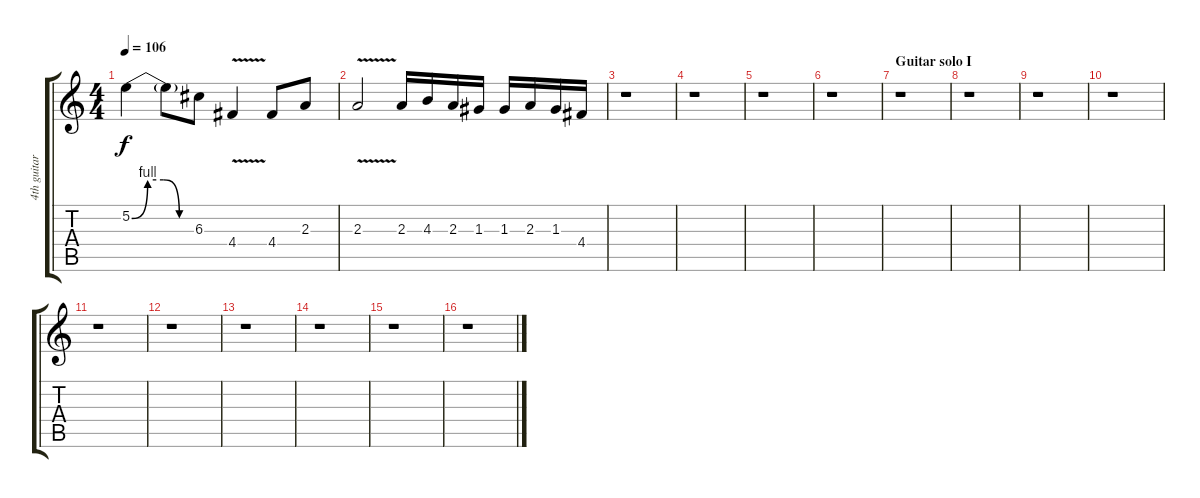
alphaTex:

\track ("4th guitar" "4th guitar") {instrument distortionguitar}
\staff {score tabs}
\tuning (E4 B3 G3 D3 A2 E2) {hide}
\ts (4 4)
\tempo 106
\clef g2
\ks c
5.2{be (custom 0 0 15 4 30 4 45 0 60 0)}.4{dy f} 5.2{t}.8 6.3.8 4.4{v}.4 4.4.8 2.3.8 |
2.3{v}.2 2.3.16 4.3.16 2.3.16 1.3.16 1.3.16 2.3.16 1.3.16 4.4.16 |
r.1 |
r.1 |
r.1 |
r.1 |
\section ("" "Guitar solo I")
r.1 |
r.1 |
r.1 |
r.1 |
r.1 |
r.1 |
r.1 |
r.1 |
r.1 |
r.1
